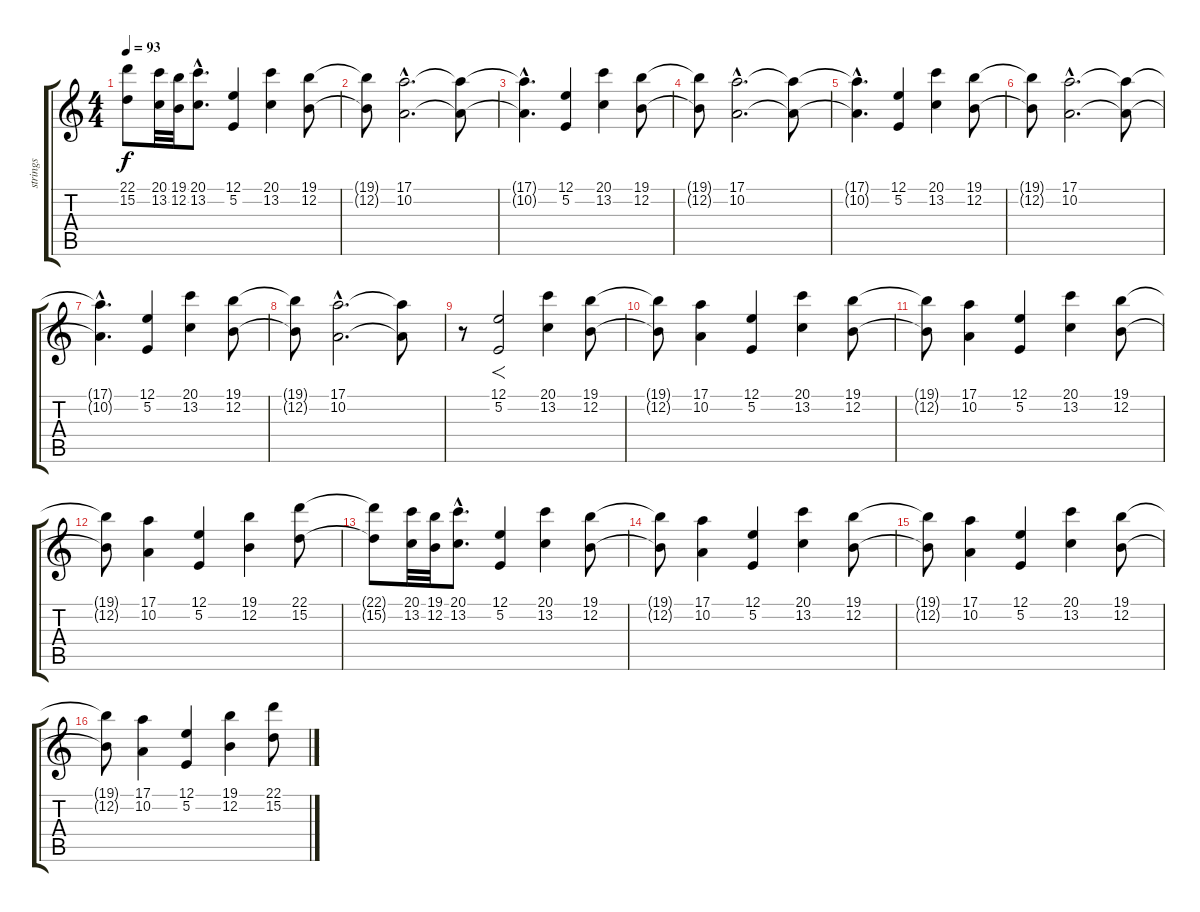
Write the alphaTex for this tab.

\track ("strings" "strings") {instrument stringensemble1}
\staff {score tabs}
\tuning (E4 B3 G3 D3 A2 E2) {hide}
\ts (4 4)
\tempo 93
\clef g2
\ks c
(22.1{t} 15.2{t}).8{dy f} (20.1 13.2).32 (19.1 12.2).32 (20.1{hac} 13.2{hac}).8{d} (12.1 5.2).4 (20.1 13.2).4 (19.1 12.2).8 |
(19.1{t} 12.2{t}).8 (17.1{hac} 10.2{hac}).2{d} (17.1{t} 10.2{t}).8 |
(17.1{hac t} 10.2{hac t}).4{d} (12.1 5.2).4 (20.1 13.2).4 (19.1 12.2).8 |
(19.1{t} 12.2{t}).8 (17.1{hac} 10.2{hac}).2{d} (17.1{t} 10.2{t}).8 |
(17.1{hac t} 10.2{hac t}).4{d} (12.1 5.2).4 (20.1 13.2).4 (19.1 12.2).8 |
(19.1{t} 12.2{t}).8 (17.1{hac} 10.2{hac}).2{d} (17.1{t} 10.2{t}).8 |
(17.1{hac t} 10.2{hac t}).4{d} (12.1 5.2).4 (20.1 13.2).4 (19.1 12.2).8 |
(19.1{t} 12.2{t}).8 (17.1{hac} 10.2{hac}).2{d} (17.1{t} 10.2{t}).8 |
r.8 (12.1 5.2).2{f} (20.1 13.2).4 (19.1 12.2).8 |
(19.1{t} 12.2{t}).8 (17.1 10.2).4 (12.1 5.2).4 (20.1 13.2).4 (19.1 12.2).8 |
(19.1{t} 12.2{t}).8 (17.1 10.2).4 (12.1 5.2).4 (20.1 13.2).4 (19.1 12.2).8 |
(19.1{t} 12.2{t}).8 (17.1 10.2).4 (12.1 5.2).4 (19.1 12.2).4 (22.1 15.2).8 |
(22.1{t} 15.2{t}).8 (20.1 13.2).32 (19.1 12.2).32 (20.1{hac} 13.2{hac}).8{d} (12.1 5.2).4 (20.1 13.2).4 (19.1 12.2).8 |
(19.1{t} 12.2{t}).8 (17.1 10.2).4 (12.1 5.2).4 (20.1 13.2).4 (19.1 12.2).8 |
(19.1{t} 12.2{t}).8 (17.1 10.2).4 (12.1 5.2).4 (20.1 13.2).4 (19.1 12.2).8 |
(19.1{t} 12.2{t}).8 (17.1 10.2).4 (12.1 5.2).4 (19.1 12.2).4 (22.1 15.2).8
